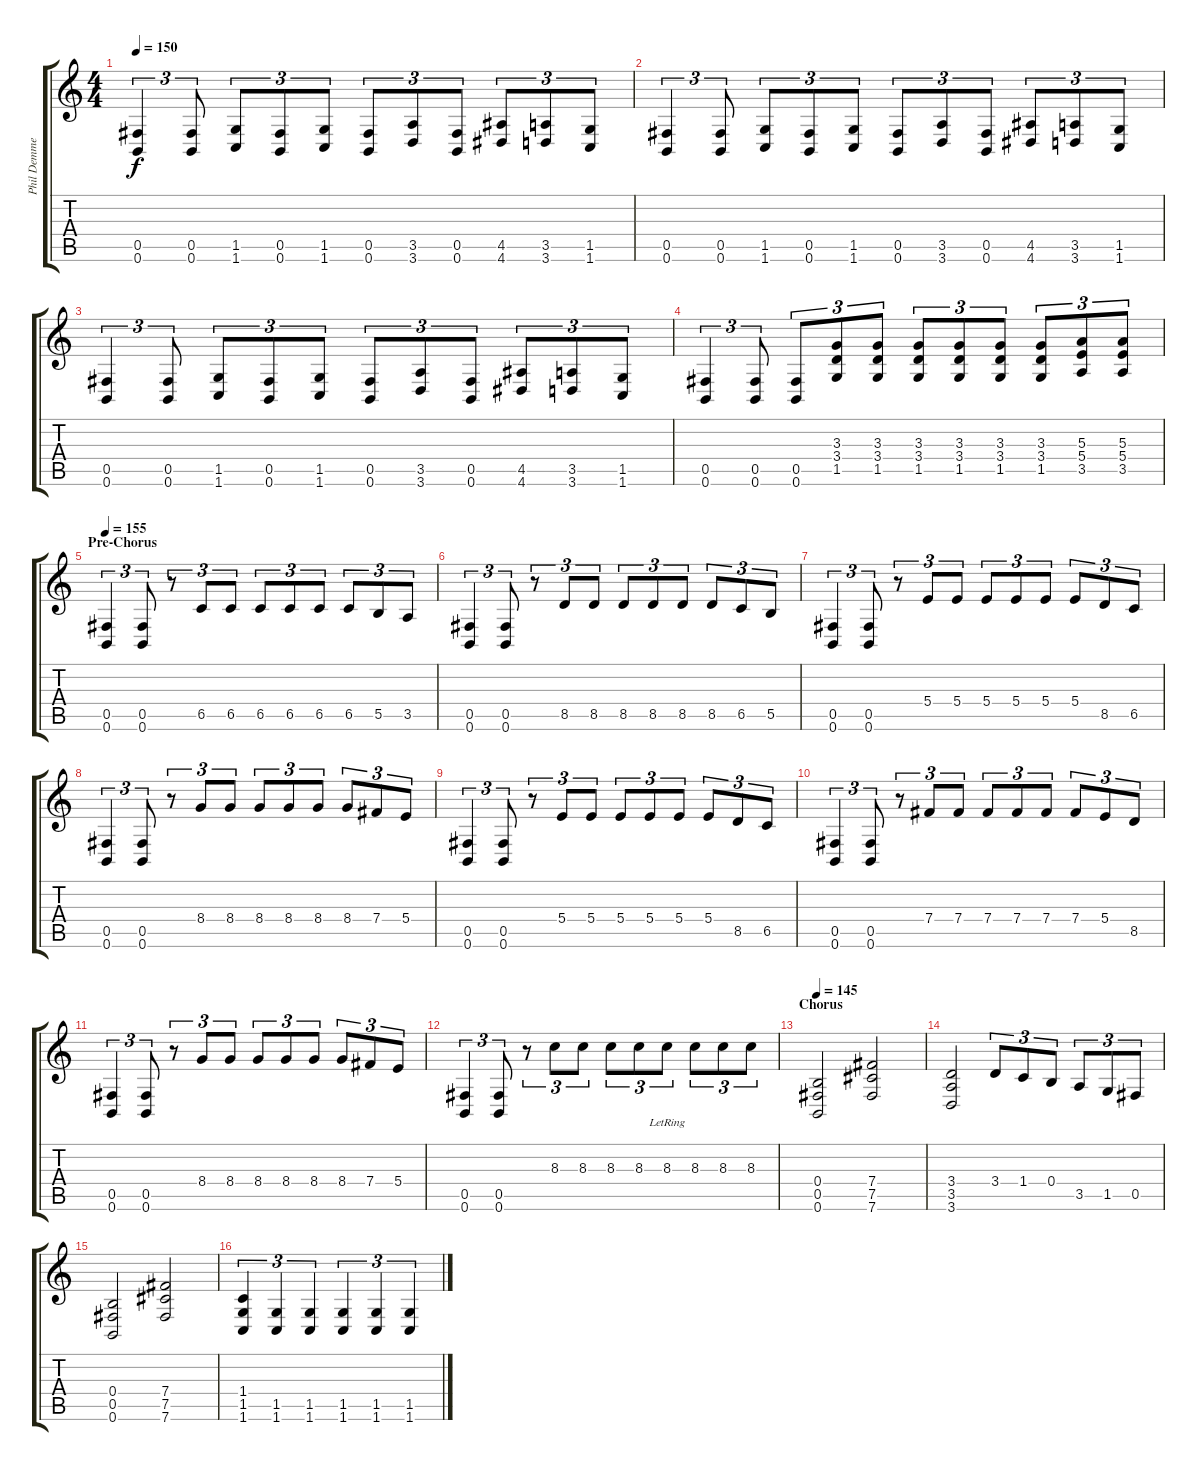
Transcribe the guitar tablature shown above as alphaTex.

\track ("Phil Demmel" "Phil Demme") {instrument distortionguitar}
\staff {score tabs}
\tuning (Db4 Ab3 E3 B2 Gb2 B1) {hide}
\ts (4 4)
\tempo 150
\clef g2
\ks c
(0.5 0.6).4{tu (3 2) dy f} (0.5 0.6).8{tu (3 2)} (1.5 1.6).8{tu (3 2)} (0.5 0.6).8{tu (3 2)} (1.5 1.6).8{tu (3 2)} (0.5 0.6).8{tu (3 2)} (3.5 3.6).8{tu (3 2)} (0.5 0.6).8{tu (3 2)} (4.5 4.6).8{tu (3 2)} (3.5 3.6).8{tu (3 2)} (1.5 1.6).8{tu (3 2)} |
(0.5 0.6).4{tu (3 2)} (0.5 0.6).8{tu (3 2)} (1.5 1.6).8{tu (3 2)} (0.5 0.6).8{tu (3 2)} (1.5 1.6).8{tu (3 2)} (0.5 0.6).8{tu (3 2)} (3.5 3.6).8{tu (3 2)} (0.5 0.6).8{tu (3 2)} (4.5 4.6).8{tu (3 2)} (3.5 3.6).8{tu (3 2)} (1.5 1.6).8{tu (3 2)} |
(0.5 0.6).4{tu (3 2)} (0.5 0.6).8{tu (3 2)} (1.5 1.6).8{tu (3 2)} (0.5 0.6).8{tu (3 2)} (1.5 1.6).8{tu (3 2)} (0.5 0.6).8{tu (3 2)} (3.5 3.6).8{tu (3 2)} (0.5 0.6).8{tu (3 2)} (4.5 4.6).8{tu (3 2)} (3.5 3.6).8{tu (3 2)} (1.5 1.6).8{tu (3 2)} |
(0.5 0.6).4{tu (3 2)} (0.5 0.6).8{tu (3 2)} (0.5 0.6).8{tu (3 2)} (3.3 3.4 1.5).8{tu (3 2)} (3.3 3.4 1.5).8{tu (3 2)} (3.3 3.4 1.5).8{tu (3 2)} (3.3 3.4 1.5).8{tu (3 2)} (3.3 3.4 1.5).8{tu (3 2)} (3.3 3.4 1.5).8{tu (3 2)} (5.3 5.4 3.5).8{tu (3 2)} (5.3 5.4 3.5).8{tu (3 2)} |
\section ("" "Pre-Chorus")
\tempo 155
(0.5 0.6).4{tu (3 2)} (0.5 0.6).8{tu (3 2)} r.8{tu (3 2)} 6.5.8{tu (3 2)} 6.5.8{tu (3 2)} 6.5.8{tu (3 2)} 6.5.8{tu (3 2)} 6.5.8{tu (3 2)} 6.5.8{tu (3 2)} 5.5.8{tu (3 2)} 3.5.8{tu (3 2)} |
(0.5 0.6).4{tu (3 2)} (0.5 0.6).8{tu (3 2)} r.8{tu (3 2)} 8.5.8{tu (3 2)} 8.5.8{tu (3 2)} 8.5.8{tu (3 2)} 8.5.8{tu (3 2)} 8.5.8{tu (3 2)} 8.5.8{tu (3 2)} 6.5.8{tu (3 2)} 5.5.8{tu (3 2)} |
(0.5 0.6).4{tu (3 2)} (0.5 0.6).8{tu (3 2)} r.8{tu (3 2)} 5.4.8{tu (3 2)} 5.4.8{tu (3 2)} 5.4.8{tu (3 2)} 5.4.8{tu (3 2)} 5.4.8{tu (3 2)} 5.4.8{tu (3 2)} 8.5.8{tu (3 2)} 6.5.8{tu (3 2)} |
(0.5 0.6).4{tu (3 2)} (0.5 0.6).8{tu (3 2)} r.8{tu (3 2)} 8.4.8{tu (3 2)} 8.4.8{tu (3 2)} 8.4.8{tu (3 2)} 8.4.8{tu (3 2)} 8.4.8{tu (3 2)} 8.4.8{tu (3 2)} 7.4.8{tu (3 2)} 5.4.8{tu (3 2)} |
(0.5 0.6).4{tu (3 2)} (0.5 0.6).8{tu (3 2)} r.8{tu (3 2)} 5.4.8{tu (3 2)} 5.4.8{tu (3 2)} 5.4.8{tu (3 2)} 5.4.8{tu (3 2)} 5.4.8{tu (3 2)} 5.4.8{tu (3 2)} 8.5.8{tu (3 2)} 6.5.8{tu (3 2)} |
(0.5 0.6).4{tu (3 2)} (0.5 0.6).8{tu (3 2)} r.8{tu (3 2)} 7.4.8{tu (3 2)} 7.4.8{tu (3 2)} 7.4.8{tu (3 2)} 7.4.8{tu (3 2)} 7.4.8{tu (3 2)} 7.4.8{tu (3 2)} 5.4.8{tu (3 2)} 8.5.8{tu (3 2)} |
(0.5 0.6).4{tu (3 2)} (0.5 0.6).8{tu (3 2)} r.8{tu (3 2)} 8.4.8{tu (3 2)} 8.4.8{tu (3 2)} 8.4.8{tu (3 2)} 8.4.8{tu (3 2)} 8.4.8{tu (3 2)} 8.4.8{tu (3 2)} 7.4.8{tu (3 2)} 5.4.8{tu (3 2)} |
(0.5 0.6).4{tu (3 2)} (0.5 0.6).8{tu (3 2)} r.8{tu (3 2)} 8.3.8{tu (3 2)} 8.3.8{tu (3 2)} 8.3.8{tu (3 2)} 8.3.8{tu (3 2)} 8.3{lr}.8{tu (3 2)} 8.3.8{tu (3 2)} 8.3.8{tu (3 2)} 8.3.8{tu (3 2)} |
\section ("" "Chorus")
\tempo 145
(0.4 0.5 0.6).2 (7.4 7.5 7.6).2 |
(3.4 3.5 3.6).2 3.4.8{tu (3 2)} 1.4.8{tu (3 2)} 0.4.8{tu (3 2)} 3.5.8{tu (3 2)} 1.5.8{tu (3 2)} 0.5.8{tu (3 2)} |
(0.4 0.5 0.6).2 (7.4 7.5 7.6).2 |
(1.4 1.5 1.6).4{tu (3 2)} (1.5 1.6).4{tu (3 2)} (1.5 1.6).4{tu (3 2)} (1.5 1.6).4{tu (3 2)} (1.5 1.6).4{tu (3 2)} (1.5 1.6).4{tu (3 2)}
